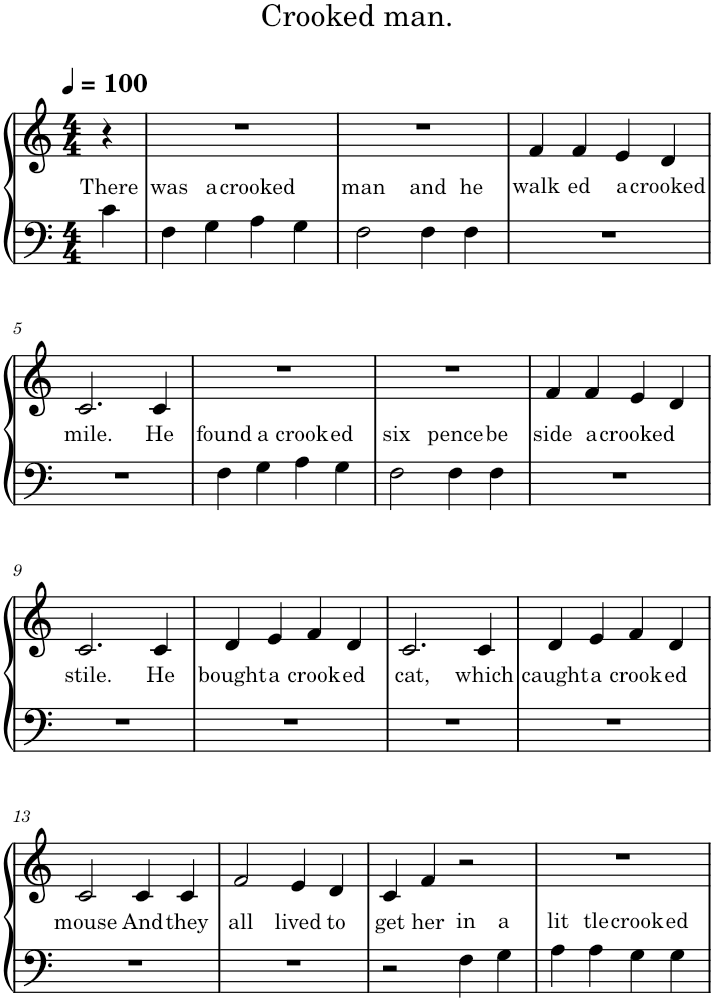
**kern	**text	**kern	**text
*part1	*part1	*part1	*part1
*staff2	*staff2	*staff1	*staff1
*I"Piano	*	*	*
*I'Pno.	*	*	*
*clefF4	*	*clefG2	*
*k[]	*	*k[]	*
*M4/4	*	*M4/4	*
*MM100	*	*MM100	*
=1	=1	=1	=1
!	!LO:LY:a	!	!
4c\	There	4r	.
=2	=2	=2	=2
!	!LO:LY:a	!	!
4F\	was	1r	.
!	!LO:LY:a	!	!
4G\	a	.	.
!	!LO:LY:a	!	!
4A\	crooked	.	.
4G\	.	.	.
=3	=3	=3	=3
!	!LO:LY:a	!	!
2F\	man	1r	.
!	!LO:LY:a	!	!
4F\	and	.	.
!	!LO:LY:a	!	!
4F\	he	.	.
=4	=4	=4	=4
!	!	!	!LO:LY:b
1r	.	4f/	walk
!	!	!	!LO:LY:b
.	.	4f/	ed
!	!	!	!LO:LY:b
.	.	4e/	a
!	!	!	!LO:LY:b
.	.	4d/	crooked
!!LO:LB:g=z
=5	=5	=5	=5
!	!	!	!LO:LY:b
1r	.	2.c/	mile.
!	!	!	!LO:LY:b
.	.	4c/	He
=6	=6	=6	=6
!	!LO:LY:a	!	!
4F\	found	1r	.
!	!LO:LY:a	!	!
4G\	a	.	.
!	!LO:LY:a	!	!
4A\	crook	.	.
!	!LO:LY:a	!	!
4G\	ed	.	.
=7	=7	=7	=7
!	!LO:LY:a	!	!
2F\	six	1r	.
!	!LO:LY:a	!	!
4F\	pence	.	.
!	!LO:LY:a	!	!
4F\	be	.	.
=8	=8	=8	=8
!	!	!	!LO:LY:b
1r	.	4f/	side
!	!	!	!LO:LY:b
.	.	4f/	a
!	!	!	!LO:LY:b
.	.	4e/	crooked
.	.	4d/	.
!!LO:LB:g=z
=9	=9	=9	=9
!	!	!	!LO:LY:b
1r	.	2.c/	stile.
!	!	!	!LO:LY:b
.	.	4c/	He
=10	=10	=10	=10
!	!	!	!LO:LY:b
1r	.	4d/	bought
!	!	!	!LO:LY:b
.	.	4e/	a
!	!	!	!LO:LY:b
.	.	4f/	crook
!	!	!	!LO:LY:b
.	.	4d/	ed
=11	=11	=11	=11
!	!	!	!LO:LY:b
1r	.	2.c/	cat,
!	!	!	!LO:LY:b
.	.	4c/	which
=12	=12	=12	=12
!	!	!	!LO:LY:b
1r	.	4d/	caught
!	!	!	!LO:LY:b
.	.	4e/	a
!	!	!	!LO:LY:b
.	.	4f/	crook
!	!	!	!LO:LY:b
.	.	4d/	ed
!!LO:LB:g=z
=13	=13	=13	=13
!	!	!	!LO:LY:b
1r	.	2c/	mouse
!	!	!	!LO:LY:b
.	.	4c/	And
!	!	!	!LO:LY:b
.	.	4c/	they
=14	=14	=14	=14
!	!	!	!LO:LY:b
1r	.	2f/	all
!	!	!	!LO:LY:b
.	.	4e/	lived
!	!	!	!LO:LY:b
.	.	4d/	to
=15	=15	=15	=15
!	!	!	!LO:LY:b
2r	.	4c/	get
!	!	!	!LO:LY:b
.	.	4f/	her
!	!LO:LY:a	!	!
4F\	in	2r	.
!	!LO:LY:a	!	!
4G\	a	.	.
=16	=16	=16	=16
!	!LO:LY:a	!	!
4A\	lit	1r	.
!	!LO:LY:a	!	!
4A\	tle	.	.
!	!LO:LY:a	!	!
4G\	crook	.	.
!	!LO:LY:a	!	!
4G\	ed	.	.
=	=	=	=
*-	*-	*-	*-
